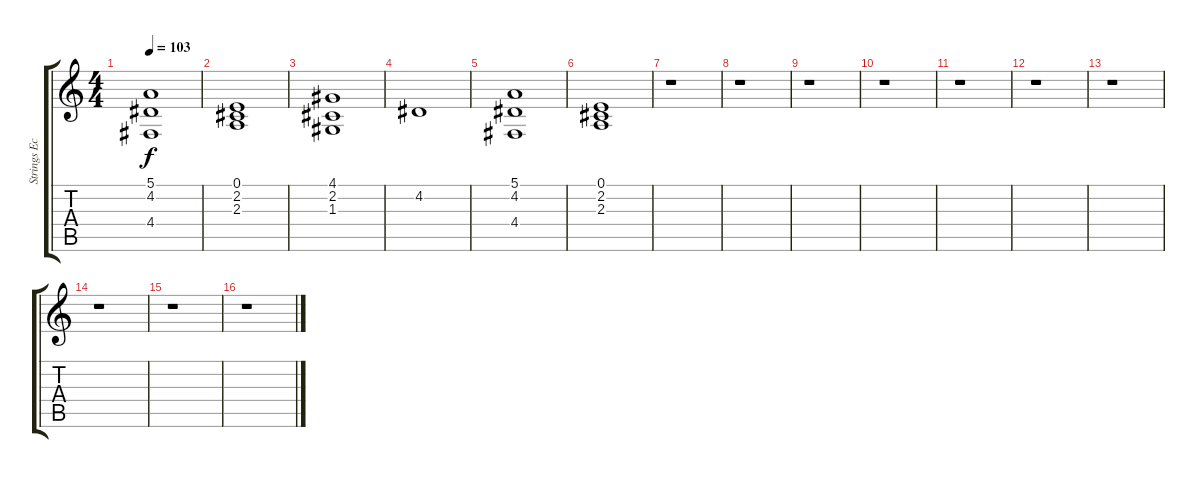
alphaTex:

\track ("Strings Echo" "Strings Ec") {instrument pad4choir}
\staff {score tabs}
\tuning (E4 B3 G3 D3 A2 E2) {hide}
\ts (4 4)
\tempo 103
\clef g2
\ks c
(5.1 4.2 4.4).1{dy f} |
(0.1 2.2 2.3).1 |
(4.1 2.2 1.3).1 |
4.2.1 |
(5.1 4.2 4.4).1 |
(0.1 2.2 2.3).1 |
r.1 |
r.1 |
r.1 |
r.1 |
r.1 |
r.1 |
r.1 |
r.1 |
r.1 |
r.1
